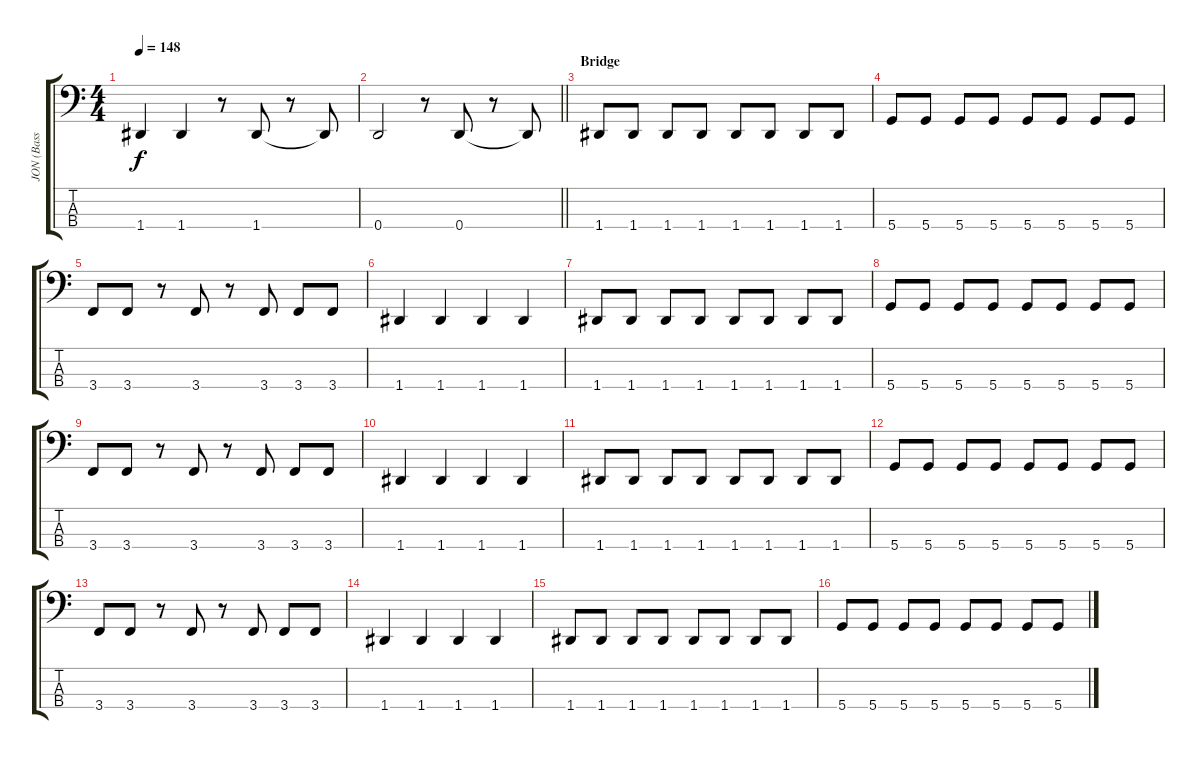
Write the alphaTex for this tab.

\track ("JON (Bass Guitar)" "JON (Bass ") {instrument electricbassfinger}
\staff {score tabs}
\tuning (G2 D2 A1 D1) {hide}
\ts (4 4)
\tempo 148
\clef f4
\ks c
1.4.4{dy f} 1.4.4 r.8 1.4.8 r.8 1.4{t}.8 |
\barLineRight lightlight
0.4.2 r.8 0.4.8 r.8 0.4{t}.8 |
\section ("" "Bridge")
1.4.8 1.4.8 1.4.8 1.4.8 1.4.8 1.4.8 1.4.8 1.4.8 |
5.4.8 5.4.8 5.4.8 5.4.8 5.4.8 5.4.8 5.4.8 5.4.8 |
3.4.8 3.4.8 r.8 3.4.8 r.8 3.4.8 3.4.8 3.4.8 |
1.4.4 1.4.4 1.4.4 1.4.4 |
1.4.8 1.4.8 1.4.8 1.4.8 1.4.8 1.4.8 1.4.8 1.4.8 |
5.4.8 5.4.8 5.4.8 5.4.8 5.4.8 5.4.8 5.4.8 5.4.8 |
3.4.8 3.4.8 r.8 3.4.8 r.8 3.4.8 3.4.8 3.4.8 |
1.4.4 1.4.4 1.4.4 1.4.4 |
1.4.8 1.4.8 1.4.8 1.4.8 1.4.8 1.4.8 1.4.8 1.4.8 |
5.4.8 5.4.8 5.4.8 5.4.8 5.4.8 5.4.8 5.4.8 5.4.8 |
3.4.8 3.4.8 r.8 3.4.8 r.8 3.4.8 3.4.8 3.4.8 |
1.4.4 1.4.4 1.4.4 1.4.4 |
1.4.8 1.4.8 1.4.8 1.4.8 1.4.8 1.4.8 1.4.8 1.4.8 |
5.4.8 5.4.8 5.4.8 5.4.8 5.4.8 5.4.8 5.4.8 5.4.8
